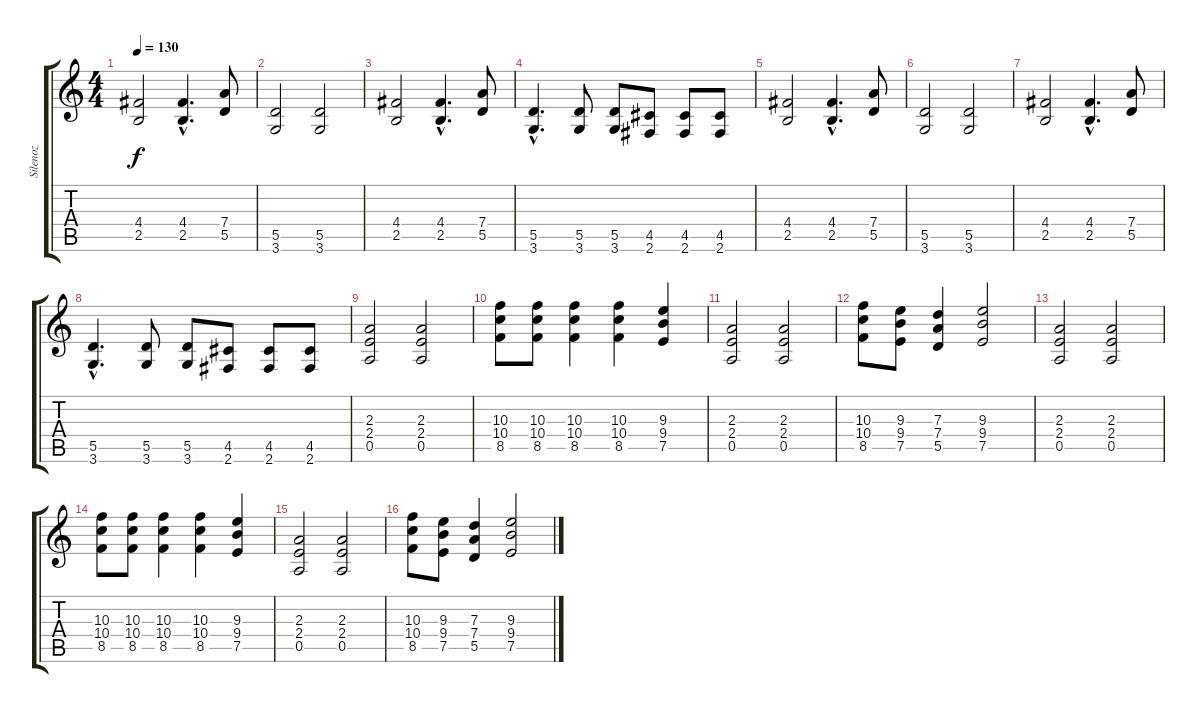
\track ("Silenoz" "Silenoz") {instrument overdrivenguitar}
\staff {score tabs}
\tuning (E4 B3 G3 D3 A2 E2) {hide}
\ts (4 4)
\tempo 130
\clef g2
\ks c
(4.4 2.5).2{dy f} (4.4{hac} 2.5{hac}).4{d} (7.4 5.5).8 |
(5.5 3.6).2 (5.5 3.6).2 |
(4.4 2.5).2 (4.4{hac} 2.5{hac}).4{d} (7.4 5.5).8 |
(5.5{hac} 3.6{hac}).4{d} (5.5 3.6).8 (5.5 3.6).8 (4.5 2.6).8 (4.5 2.6).8 (4.5 2.6).8 |
(4.4 2.5).2 (4.4{hac} 2.5{hac}).4{d} (7.4 5.5).8 |
(5.5 3.6).2 (5.5 3.6).2 |
(4.4 2.5).2 (4.4{hac} 2.5{hac}).4{d} (7.4 5.5).8 |
(5.5{hac} 3.6{hac}).4{d} (5.5 3.6).8 (5.5 3.6).8 (4.5 2.6).8 (4.5 2.6).8 (4.5 2.6).8 |
(2.3 2.4 0.5).2 (2.3 2.4 0.5).2 |
(10.3 10.4 8.5).8 (10.3 10.4 8.5).8 (10.3 10.4 8.5).4 (10.3 10.4 8.5).4 (9.3 9.4 7.5).4 |
(2.3 2.4 0.5).2 (2.3 2.4 0.5).2 |
(10.3 10.4 8.5).8 (9.3 9.4 7.5).8 (7.3 7.4 5.5).4 (9.3 9.4 7.5).2 |
(2.3 2.4 0.5).2 (2.3 2.4 0.5).2 |
(10.3 10.4 8.5).8 (10.3 10.4 8.5).8 (10.3 10.4 8.5).4 (10.3 10.4 8.5).4 (9.3 9.4 7.5).4 |
(2.3 2.4 0.5).2 (2.3 2.4 0.5).2 |
(10.3 10.4 8.5).8 (9.3 9.4 7.5).8 (7.3 7.4 5.5).4 (9.3 9.4 7.5).2
